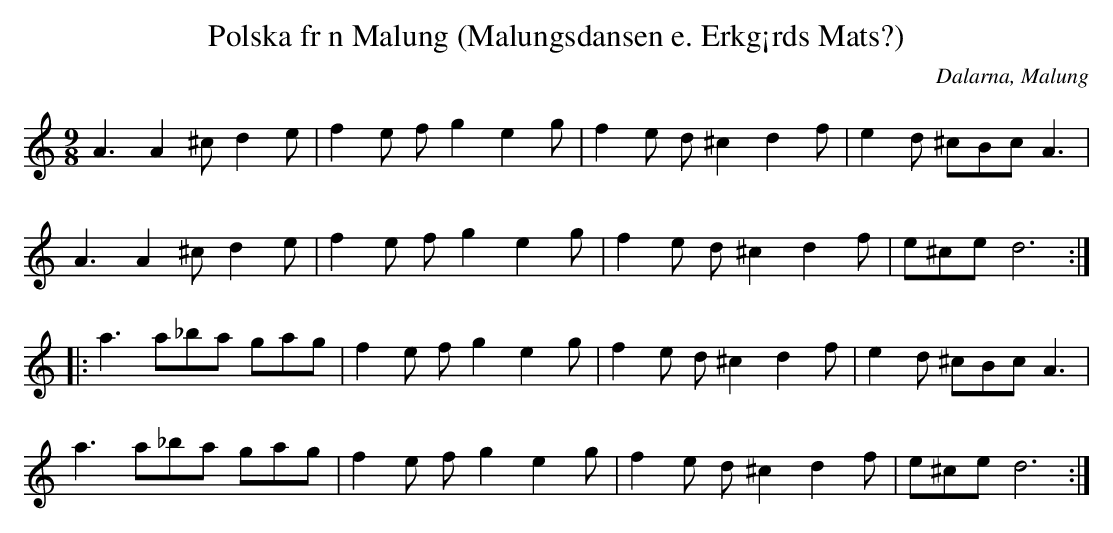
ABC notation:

X:1
T: Polska fr n Malung (Malungsdansen e. Erkg¡rds Mats?)
O: Dalarna, Malung
M: 9/8
L: 1/4
K: d
A3/2 A ^c/ d e/ | f e/ f/ g e g/ | f e/ d/ ^c d f/ | e d/ ^c/B/c/ A3/2 |
A3/2 A ^c/ d e/ | f e/ f/ g e g/ | f e/ d/ ^c d f/ | e/^c/e/ d3 :|
|: a3/2 a/_b/a/ g/a/g/ | f e/ f/ g e g/ | f e/ d/ ^c d f/ | e d/ ^c/B/c/ A3/2 |
a3/2 a/_b/a/ g/a/g/ | f e/ f/ g e g/ | f e/ d/ ^c d f/ | e/^c/e/ d3 :|]
